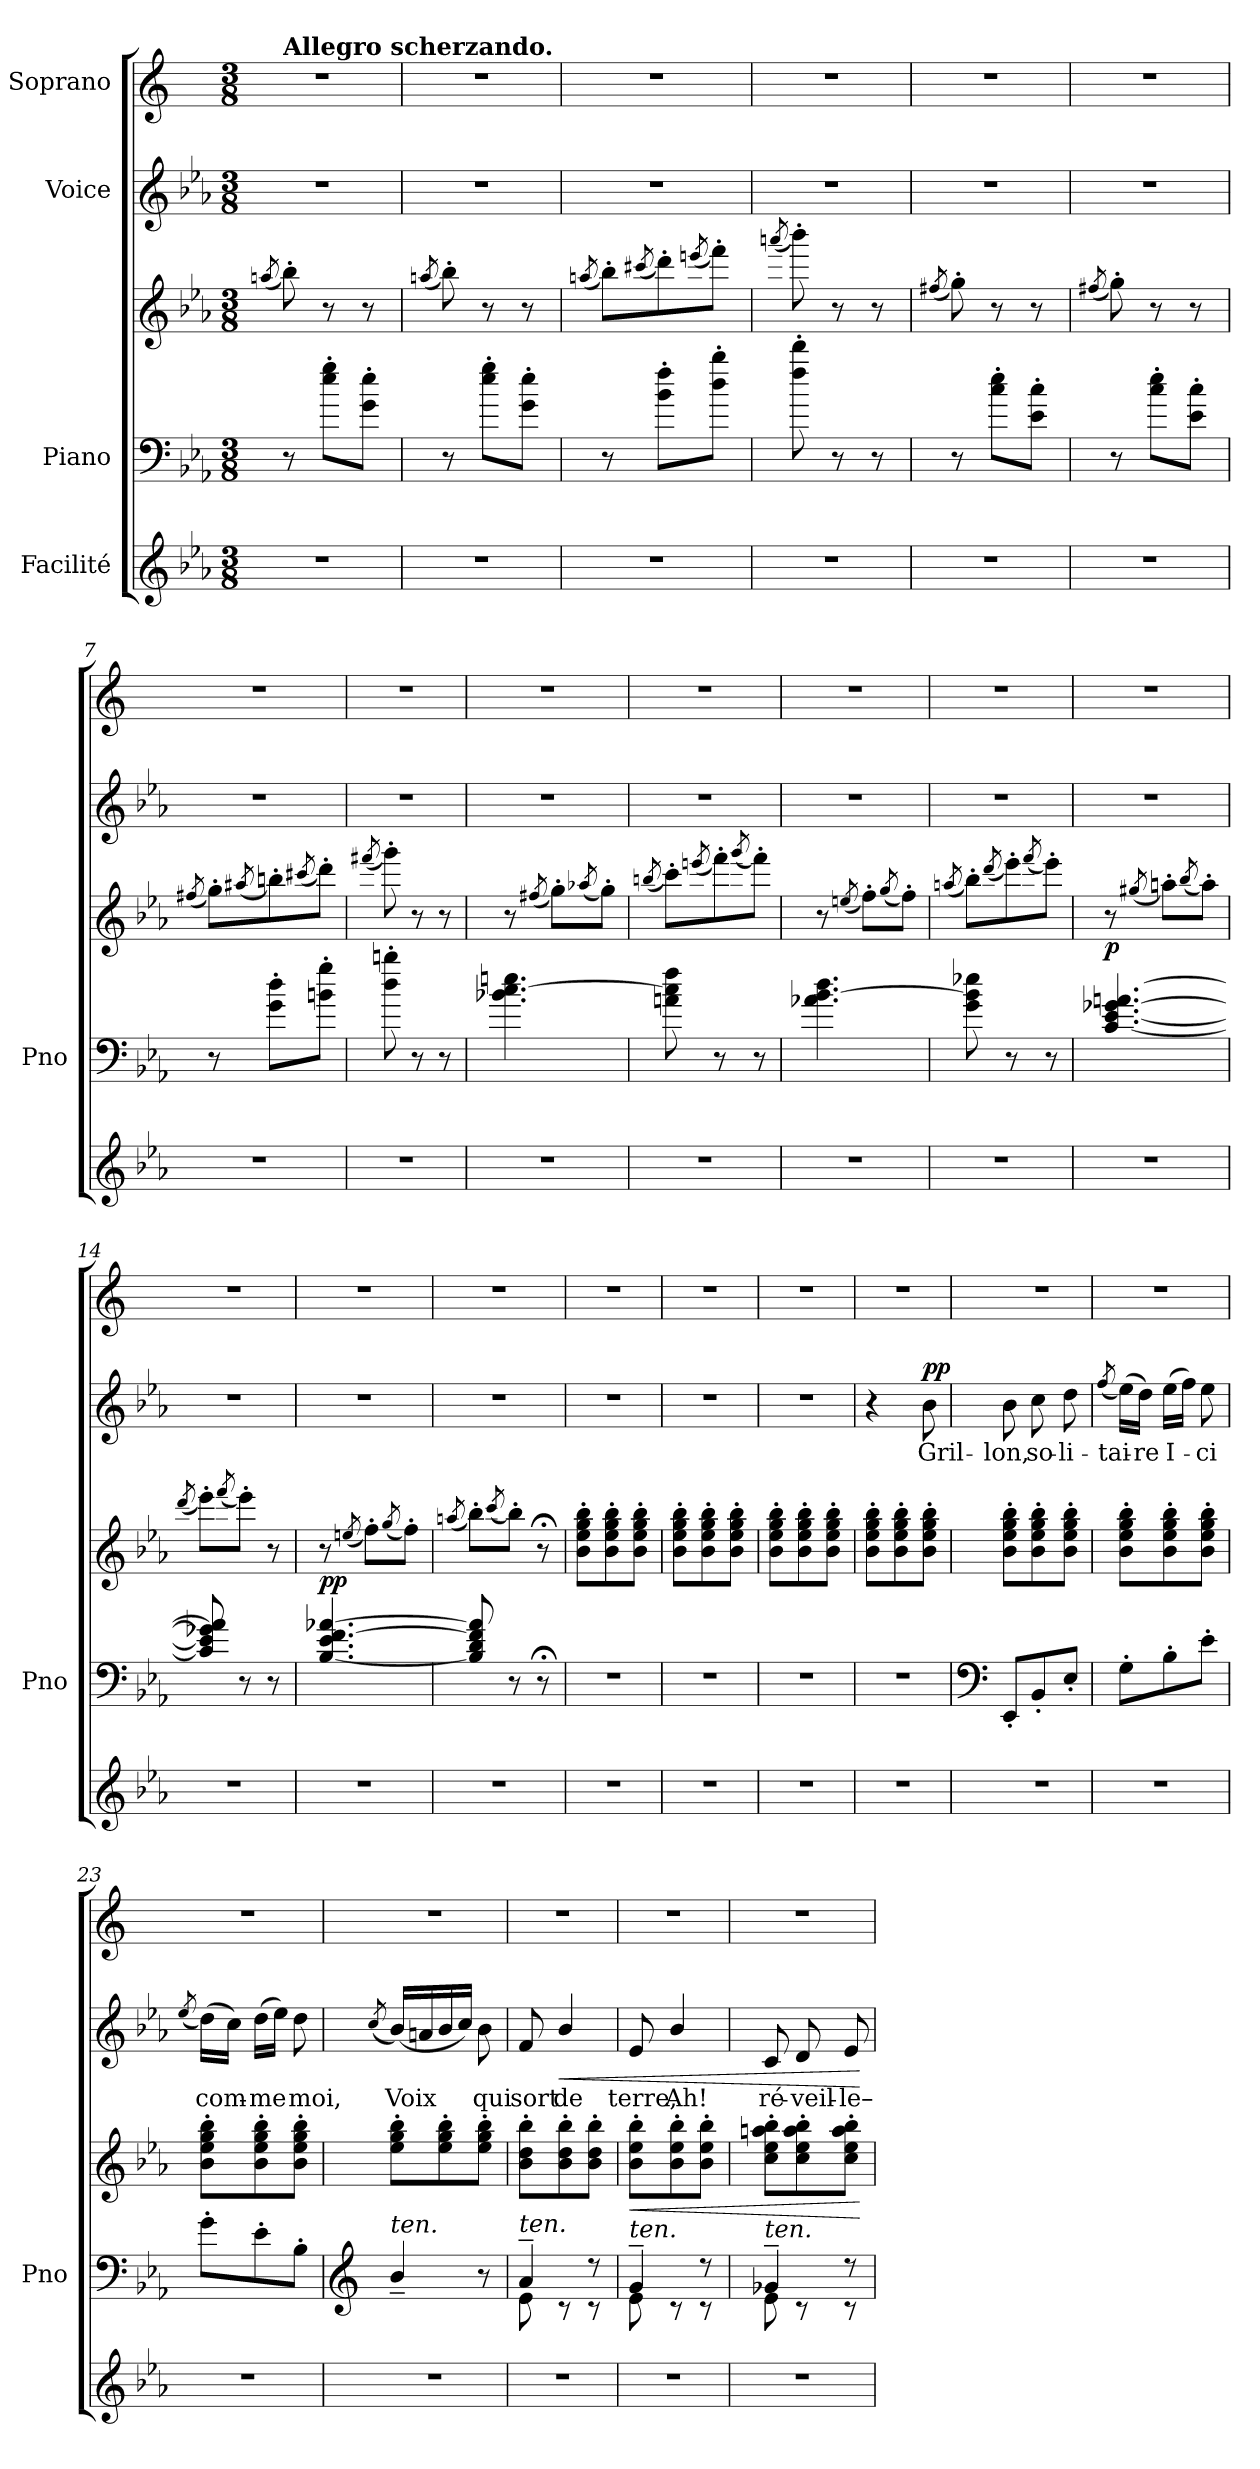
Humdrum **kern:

**kern	**kern	**kern	**dynam	**kern	**text	**dynam	**kern
*part4	*part3	*part3	*part3	*part2	*part2	*part2	*part1
*staff5	*staff4	*staff3	*staff3/4	*staff2	*staff2	*staff2	*staff1
*I"Facilité	*I"Piano	*	*	*I"Voice	*	*	*I"Soprano
*	*I'Pno	*	*	*	*	*	*
*clefG2	*clefF4	*clefG2	*	*clefG2	*	*	*clefG2
*k[b-e-a-]	*k[b-e-a-]	*k[b-e-a-]	*	*k[b-e-a-]	*	*	*k[]
*M3/8	*M3/8	*M3/8	*	*M3/8	*	*	*M3/8
*MM99	*MM99	*MM99	*	*MM99	*	*	*MM99
=1	=1	=1	=1	=1	=1	=1	=1
.	.	(8qaan/	.	.	.	.	.
!	!	!	!	!	!	!	!LO:TX:a:B:t=Allegro scherzando.
!	!	!	!LO:DY:a=2	!	!	!	!
4.r	8r	8bb-'\)	other-dynamics	4.r	.	.	4.r
.	8ee-\' 8gg\'L	8r	.	.	.	.	.
.	8g\' 8ee-\'J	8r	.	.	.	.	.
=2	=2	=2	=2	=2	=2	=2	=2
.	.	(8qaan/	.	.	.	.	.
4.r	8r	8bb-'\)	.	4.r	.	.	4.r
.	8ee-\' 8gg\'L	8r	.	.	.	.	.
.	8g\' 8ee-\'J	8r	.	.	.	.	.
=3	=3	=3	=3	=3	=3	=3	=3
.	.	(8qaan/	.	.	.	.	.
4.r	8r	8bb-'\L)	.	4.r	.	.	4.r
.	.	(8qccc#X/	.	.	.	.	.
.	8b-\' 8ff\'L	8ddd'\)	.	.	.	.	.
.	.	(8qeeen/	.	.	.	.	.
.	8dd\' 8bb-\'J	8fff'\J)	.	.	.	.	.
=4	=4	=4	=4	=4	=4	=4	=4
.	.	(8qaaan/	.	.	.	.	.
4.r	8ff\' 8ddd\'	8bbb-'\)	.	4.r	.	.	4.r
.	8r	8r	.	.	.	.	.
.	8r	8r	.	.	.	.	.
=5	=5	=5	=5	=5	=5	=5	=5
.	.	(8qff#X/	.	.	.	.	.
4.r	8r	8gg'\)	.	4.r	.	.	4.r
.	8cc\' 8ee-\'L	8r	.	.	.	.	.
.	8e-\' 8cc\'J	8r	.	.	.	.	.
=6	=6	=6	=6	=6	=6	=6	=6
.	.	(8qff#X/	.	.	.	.	.
4.r	8r	8gg'\)	.	4.r	.	.	4.r
.	8cc\' 8ee-\'L	8r	.	.	.	.	.
.	8e-\' 8cc\'J	8r	.	.	.	.	.
!!LO:LB:g=z
=7	=7	=7	=7	=7	=7	=7	=7
.	.	(8qff#X/	.	.	.	.	.
4.r	8r	8gg'\L)	.	4.r	.	.	4.r
.	.	(8qaa#X/	.	.	.	.	.
.	8g\' 8dd\'L	8bbn'\)	.	.	.	.	.
.	.	(8qccc#X/	.	.	.	.	.
.	8bn\' 8gg\'J	8ddd'\J)	.	.	.	.	.
=8	=8	=8	=8	=8	=8	=8	=8
.	.	(8qfff#X/	.	.	.	.	.
4.r	8dd\' 8bbn\'	8ggg'\)	.	4.r	.	.	4.r
.	8r	8r	.	.	.	.	.
.	8r	8r	.	.	.	.	.
=9	=9	=9	=9	=9	=9	=9	=9
4.r	4.b-X\ [4.cc\ 4.een\	8r	.	4.r	.	.	4.r
.	.	(8qff#X/	.	.	.	.	.
.	.	8gg'\L)	.	.	.	.	.
.	.	(8qaa-X/	.	.	.	.	.
.	.	8gg'\J)	.	.	.	.	.
=10	=10	=10	=10	=10	=10	=10	=10
.	.	(8qbbn/	.	.	.	.	.
4.r	8an\ 8cc\] 8ff\	8ccc'\L)	.	4.r	.	.	4.r
.	.	(8qeeen/	.	.	.	.	.
.	8r	8fff'\)	.	.	.	.	.
.	.	(8qggg/	.	.	.	.	.
.	8r	8fff'\J)	.	.	.	.	.
=11	=11	=11	=11	=11	=11	=11	=11
4.r	4.a-X\ [4.b-\ 4.dd\	8r	.	4.r	.	.	4.r
.	.	(8qeen/	.	.	.	.	.
.	.	8ff'\L)	.	.	.	.	.
.	.	(8qgg/	.	.	.	.	.
.	.	8ff'\J)	.	.	.	.	.
=12	=12	=12	=12	=12	=12	=12	=12
.	.	(8qaan/	.	.	.	.	.
4.r	8g\ 8b-\] 8ee-X\	8bb-'\L)	.	4.r	.	.	4.r
.	.	(8qddd/	.	.	.	.	.
.	8r	8eee-'\)	.	.	.	.	.
.	.	(8qfff/	.	.	.	.	.
.	8r	8eee-'\J)	.	.	.	.	.
=13	=13	=13	=13	=13	=13	=13	=13
!	!	!	!LO:DY:b	!	!	!	!
4.r	[4.c/ [4.e-/ [4.g-X/ [4.an/	8r	p	4.r	.	.	4.r
.	.	(8qgg#X/	.	.	.	.	.
.	.	8aan'\L)	.	.	.	.	.
.	.	(8qbb-/	.	.	.	.	.
.	.	8aa'\J)	.	.	.	.	.
!!LO:LB:g=z
=14	=14	=14	=14	=14	=14	=14	=14
.	.	(8qddd/	.	.	.	.	.
4.r	8c/] 8e-/] 8g-X/] 8an/]	8eee-'\L)	.	4.r	.	.	4.r
.	.	(8qfff/	.	.	.	.	.
.	8r	8eee-'\J)	.	.	.	.	.
.	8r	8r	.	.	.	.	.
=15	=15	=15	=15	=15	=15	=15	=15
!	!	!	!LO:DY:b	!	!	!	!
4.r	[4.B-/ 4.e-/ [4.f/ [4.a-X/	8r	pp	4.r	.	.	4.r
.	.	(8qeen/	.	.	.	.	.
.	.	8ff'\L)	.	.	.	.	.
.	.	(8qgg/	.	.	.	.	.
.	.	8ff'\J)	.	.	.	.	.
=16	=16	=16	=16	=16	=16	=16	=16
.	.	(8qaan/	.	.	.	.	.
4.r	8B-/] 8d/ 8f/] 8a-/]	8bb-'\L)	.	4.r	.	.	4.r
.	.	(8qccc/	.	.	.	.	.
.	8r	8bb-'\J)	.	.	.	.	.
.	8r;<	8r;<	.	.	.	.	.
=17	=17	=17	=17	=17	=17	=17	=17
!	!	!	!LO:DY:b	!	!	!	!
4.r	4.r	8b-\' 8ee-\' 8gg\' 8bb-\'L	other-dynamics	4.r	.	.	4.r
.	.	8b-\' 8ee-\' 8gg\' 8bb-\'	.	.	.	.	.
.	.	8b-\' 8ee-\' 8gg\' 8bb-\'J	.	.	.	.	.
=18	=18	=18	=18	=18	=18	=18	=18
4.r	4.r	8b-\' 8ee-\' 8gg\' 8bb-\'L	.	4.r	.	.	4.r
.	.	8b-\' 8ee-\' 8gg\' 8bb-\'	.	.	.	.	.
.	.	8b-\' 8ee-\' 8gg\' 8bb-\'J	.	.	.	.	.
=19	=19	=19	=19	=19	=19	=19	=19
4.r	4.r	8b-\' 8ee-\' 8gg\' 8bb-\'L	.	4.r	.	.	4.r
.	.	8b-\' 8ee-\' 8gg\' 8bb-\'	.	.	.	.	.
.	.	8b-\' 8ee-\' 8gg\' 8bb-\'J	.	.	.	.	.
!!LO:LB:g=z
=20	=20	=20	=20	=20	=20	=20	=20
4.r	4.r	8b-\' 8ee-\' 8gg\' 8bb-\'L	.	4r	.	.	4.r
.	.	8b-\' 8ee-\' 8gg\' 8bb-\'	.	.	.	.	.
!	!	!	!	!	!LO:LY:b	!LO:DY:a	!
.	.	8b-\' 8ee-\' 8gg\' 8bb-\'J	.	8b-\	Gril-	pp	.
=21	=21	=21	=21	=21	=21	=21	=21
*	*clefF4	*	*	*	*	*	*
!	!	!	!	!	!LO:LY:b	!	!
4.r	8EE-'/L	8b-\' 8ee-\' 8gg\' 8bb-\'L	.	8b-\	-lon,	.	4.r
!	!	!	!	!	!LO:LY:b	!	!
.	8BB-'/	8b-\' 8ee-\' 8gg\' 8bb-\'	.	8cc\	so-	.	.
!	!	!	!	!	!LO:LY:b	!	!
.	8E-'/J	8b-\' 8ee-\' 8gg\' 8bb-\'J	.	8dd\	-li-	.	.
=22	=22	=22	=22	=22	=22	=22	=22
.	.	.	.	(8qff/	.	.	.
!	!	!	!	!	!LO:LY:b	!	!
4.r	8G'\L	8b-\' 8ee-\' 8gg\' 8bb-\'L	.	(16ee-\LL)	-tai-	.	4.r
!	!	!	!	!	!LO:LY:b	!	!
.	.	.	.	16dd\JJ)	-re	.	.
!	!	!	!	!	!LO:LY:b	!	!
.	8B-'\	8b-\' 8ee-\' 8gg\' 8bb-\'	.	(16ee-\LL	I-	.	.
.	.	.	.	16ff\JJ)	.	.	.
!	!	!	!	!	!LO:LY:b	!	!
.	8e-'\J	8b-\' 8ee-\' 8gg\' 8bb-\'J	.	8ee-\	-ci	.	.
=23	=23	=23	=23	=23	=23	=23	=23
.	.	.	.	(8qee-/	.	.	.
!	!	!	!	!	!LO:LY:b	!	!
4.r	8g'\L	8b-\' 8ee-\' 8gg\' 8bb-\'L	.	(16dd\LL)	com-	.	4.r
.	.	.	.	16cc\JJ)	.	.	.
!	!	!	!	!	!LO:LY:b	!	!
.	8e-'\	8b-\' 8ee-\' 8gg\' 8bb-\'	.	(16dd\LL	-me	.	.
.	.	.	.	16ee-\JJ)	.	.	.
!	!	!	!	!	!LO:LY:b	!	!
.	8B-'\J	8b-\' 8ee-\' 8gg\' 8bb-\'J	.	8dd\	moi,	.	.
=24	=24	=24	=24	=24	=24	=24	=24
*	*clefG2	*	*	*	*	*	*
.	.	.	.	(8qcc/	.	.	.
!	!LO:TX:a:i:t=ten.	!	!	!	!	!	!
!	!	!	!	!	!LO:LY:b	!	!
4.r	4b-~/	8ee-\' 8gg\' 8bb-\'L	.	(16b-/LL)	Voix	.	4.r
.	.	.	.	16an/	.	.	.
.	.	8ee-\' 8gg\' 8bb-\'	.	16b-/	.	.	.
.	.	.	.	16cc/JJ)	.	.	.
!	!	!	!	!	!LO:LY:b	!	!
.	8r	8ee-\' 8gg\' 8bb-\'J	.	8b-\	qui	.	.
=25	=25	=25	=25	=25	=25	=25	=25
*	*^	*	*	*	*	*	*
!	!LO:TX:a:i:t=ten.	!	!	!	!	!	!	!
!	!	!	!	!	!	!LO:LY:b	!	!
4.r	4a-~/	8e-\	8b-\' 8dd\' 8bb-\'L	.	8f/	sort	.	4.r
!	!	!	!	!	!	!LO:LY:b	!LO:HP:b	!
.	.	8r	8b-\' 8dd\' 8bb-\'	.	4b-/	de	<	.
.	8r	8r	8b-\' 8dd\' 8bb-\'J	.	.	.	.	.
=26	=26	=26	=26	=26	=26	=26	=26	=26
!	!LO:TX:a:i:t=ten.	!	!	!	!	!	!	!
!	!	!	!	!LO:HP:b	!	!LO:LY:b	!	!
4.r	4g~/	8e-\	8b-\' 8ee-\' 8bb-\'L	<	8e-/	terre,	.	4.r
!	!	!	!	!	!	!LO:LY:b	!	!
.	.	8r	8b-\' 8ee-\' 8bb-\'	.	4b-/	Ah!	.	.
.	8r	8r	8b-\' 8ee-\' 8bb-\'J	.	.	.	.	.
!!LO:LB:g=z
=27	=27	=27	=27	=27	=27	=27	=27	=27
!	!LO:TX:a:i:t=ten.	!	!	!	!	!	!	!
!	!	!	!	!	!	!LO:LY:b	!	!
4.r	4g-X~/	8e-\	8cc\' 8ee-\' 8aan\' 8bb-\'L	.	8c/	ré-	.	4.r
!	!	!	!	!	!	!LO:LY:b	!	!
.	.	8r	8cc\' 8ee-\' 8aa\' 8bb-\'	.	8d/	-veil-	.	.
!	!	!	!	!	!	!LO:LY:b	!	!
.	8r	8r	8cc\' 8ee-\' 8aa\' 8bb-\'J	.	8e-/	-le–	.	.
*	*v	*v	*	*	*	*	*	*
.	.	.	[	.	.	[	.
=	=	=	=	=	=	=	=
*-	*-	*-	*-	*-	*-	*-	*-
